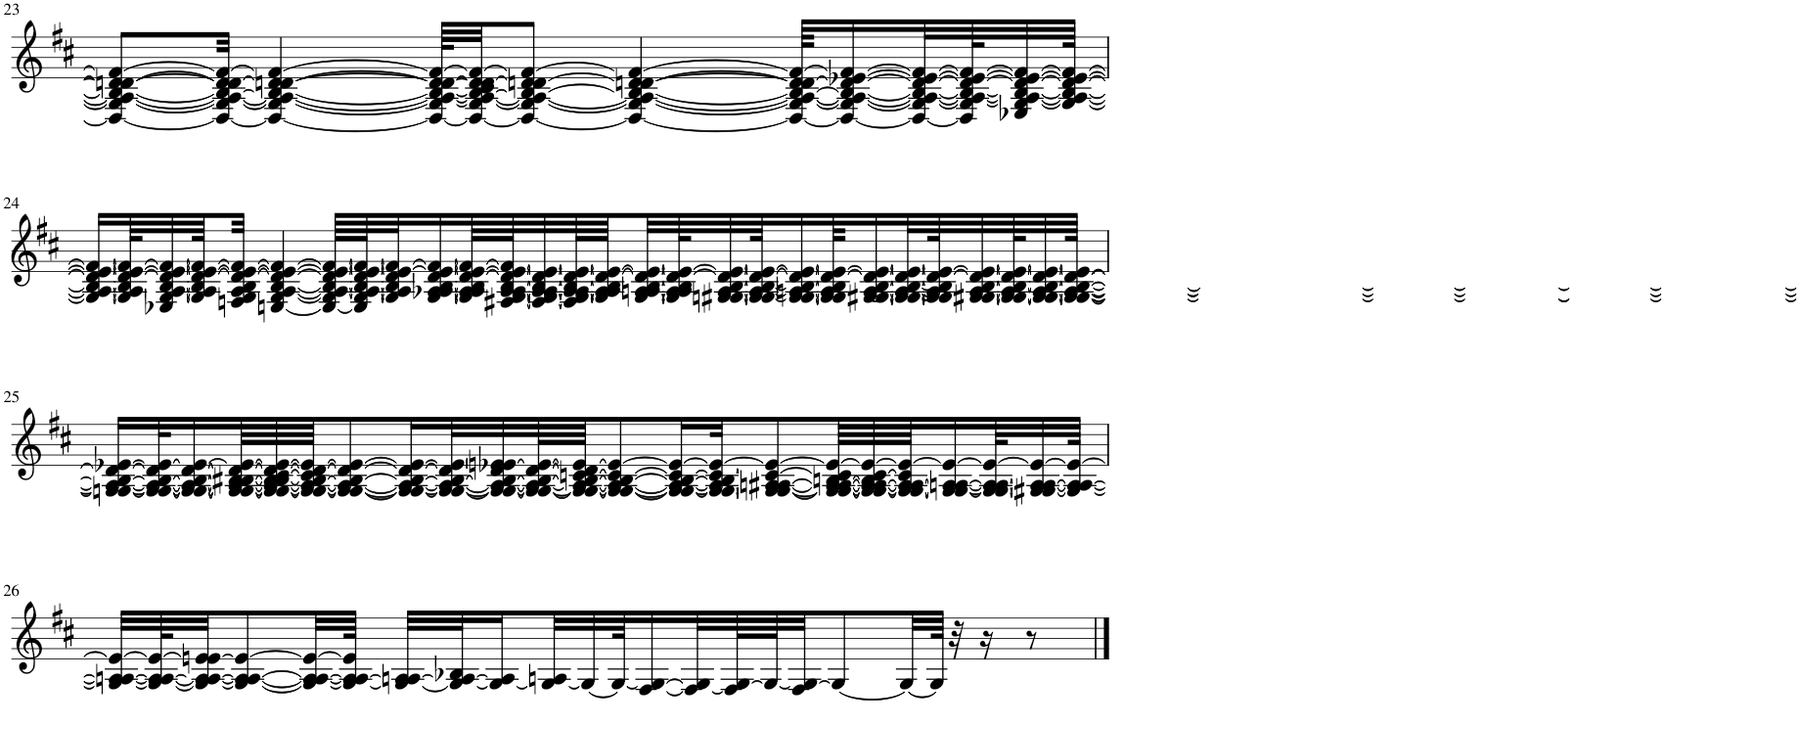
**kern
*part1
*staff1
*I"Piano
*I'Pno
!!LO:PB:g=z
*clefG2
*k[f#c#]
*M4/4
=23
8D#/_ 8G/_ 8A/_ 8B-/_ 8dn/_ 8d#/_ 8f#/_L
32D#/_ 32G/_ 32A/_ 32B-/_ 32d/] 32d#/_ 32f#/_Jkk
4D#/_ 4G/_ 4A/_ 4B-/_ [4dn/ 4d#/_ 4f#/_
64D#/_ 64G/_ 64A/_ 64B-/_ 64d/_ 64d#/_ 64f#/_KLLL
32D#/_ 32G/_ 32A/_ 32B-/_ 32c#/ 32d/] 32d#/_ 32f#/_JJ
8D#/_ 8G/_ 8A/_ 8B-/_ 8dn/ 8d#/_ 8f#/_J
4D#/_ 4G/_ 4A/_ 4B-/_ [4dn/ 4d#/_ 4f#/_
64D#/_ 64G/_ 64A/_ 64B-/_ 64d/_ 64d#/] 64f#/_KKLL
16D#/_ 16G/_ 16A/_ 16B-/_ 16d/_ [16e-X/ 16f#/_
32D#/_ 32G/_ 32A/_ 32B-/_ 32d/_ 32e-/_ 32f#/_L
64D#/] 64G/_ 64A/_ 64B-/_ 64d/_ 64e-/_ 64f#/_K
32E-X/ 32G/_ 32A/_ 32B-/_ 32d/_ 32e-/_ 32f#/_
64G/_ 64A/_ 64B-/_ 64d/_ 64e-/_ 64f#/_JJJk
!!LO:LB:g=z
=24
16G/_ 16A/_ 16B-/_ 16d/_ 16e-/_ 16f#/_LL
64G/_ 64A/_ 64B-/_ 64d/_ 64e-/_ 64f#/_KL
32E-X/ 32G/_ 32A/_ 32B-/_ 32d/_ 32e-/_ 32f#/_
64G/_ 64A/_ 64B-/_ 64d/_ 64e-/_ 64f#/_K
32Fn/ 32G/_ 32A/_ 32B-/_ 32d/_ 32e-/_ 32f#/_JJJ
[4En/ 4G/_ 4A/_ 4B-/_ 4d/_ 4e-/_ 4f#/_
64E/_ 64G/] 64A/_ 64B-/_ 64d/_ 64e-/_ 64f#/_LLLL
64E/] [64G/ 64A/_ 64B-/_ 64d/_ 64e-/_ 64f#/_J
32G/_ 32A/_ 32B-/_ 32d/_ 32e-/_ 32f#/_J
16G/_ [16A-X/ 16A/_ 16B-/_ 16d/_ 16e-/_ 16f#/_
64G/_ 64A-/_ 64A/_ 64B-/_ 64d/_ 64e-/_ 64f#/_LL
[64F#X/ 64G/_ 64A-/_ 64A/_ 64B-/_ 64d/_ 64e-/_ 64f#/]J
32F#/_ 32G/] 32A-/_ 32A/_ 32B-/_ 32d/_ 32e-/_
64F#/] [64G/ 64A-/_ 64A/_ 64B-/_ 64d/_ 64e-/_L
64G/_ 64A-/_ 64A/] 64B-/_ 64d/_ 64e-/_J
32G/_ 32A-/_ [32An/ 32B-/_ 32d/_ 32e-/_
64G/_ 64A-/] 64A/_ 64B-/_ 64d/_ 64e-/_K
32Gn/_ [32G#X/ 32A/_ 32B-/_ 32d/_ 32e-/_
64G/_ 64G#/_ 64A/] 64B-/_ 64d/_ 64e-/_JK
16G/_ 16G#/_ [16An/ 16B-/_ 16d/_ 16e-/_
64G/_ 64G#/] 64A/_ 64B-/_ 64d/_ 64e-/_KK
16G/_ [16G#X/ 16A/_ 16B-/_ 16d/_ 16e-/_
32G/_ 32G#/_ 32A/_ 32B-/_ 32d/_ 32e-/_L
64G/_ 64G#/] 64A/_ 64B-/_ 64d/_ 64e-/_K
32G/_ [32G#X/ 32A/_ 32B-/_ 32d/_ 32e-/_
64G/_ 64G#/_ 64A/] 64B-/_ 64d/_ 64e-/_K
32G/_ 32G#/_ [32A/ 32B-/_ 32d/_ 32e-/_
64G/_ 64G#/_ 64A/_ 64B-/_ 64d/_ 64e-/]JJJk
!!LO:LB:g=z
=25
16Gn/_ 16G#/_ 16A/_ 16B-/_ 16d/_ [16e-X/LL
32G/_ 32G#/_ 32A/_ 32B-/_ 32d/] 32e-/_K
16G/_ 16G#/_ 16A/_ 16B-/_ [16d/ 16e-/_
64G/_ 64G#/_ 64A/_ 64B-/_ [64B#X/ 64d/_ 64e-/_LL
64G/_ 64G#/_ 64A/_ 64B-/_ 64B#/] [64c#/ 64d/_ 64e-/_
64G/_ 64G#/_ 64A/_ 64B-/_ 64c#/] 64d/_ 64e-/_JJJ
8G/_ 8G#/_ 8A/_ 8B-/_ 8d/_ 8e-/_
16G/_ 16G#/_ 16A/_ 16B-/_ 16d/_ 16e-/_L
32G/_ 32G#/_ 32A/_ 32B-/_ 32d/_ 32e-/_L
32G/_ 32G#/_ 32A/_ 32B-/_ 32d/] 32e-X/_ 32en/
64G/_ 64G#/_ 64A/_ 64B-/_ [64d/ 64e-/_L
64G/_ 64G#/_ 64A/_ 64B-/_ [64cn/ 64d/] 64e-/_JJJ
8G/_ 8G#/_ 8A/_ 8B-/_ 8c/_ 8e-/_
16G/_ 16G#/_ 16A/_ 16B-/_ 16c/_ 16e-/_L
32G/_ 32G#/_ 32A/_ 32B-/] 32c/_ 32e-/_JK
8G/_ 8G#/_ 8An/_ [8A#X/ 8c/_ 8e-/_
64G/_ 64G#/_ 64A/_ 64A#/_ [64Bn/ 64c/] 64e-/_LLL
64G/_ 64G#/_ 64A/_ 64A#/_ 64B/] [64c/ 64e-/_
64G/_ 64G#/_ 64A/] 64A#/_ 64c/] 64e-/_JJ
16G/_ 16G#/_ [16An/ 16A#/_ 16e-/_
64G/_ 64G#/] 64A/_ 64A#/_ 64e-/_KL
32G/_ 32G#X/ 32A/_ 32A#/_ 32e-/_
64G/_ 64A/_ 64A#/_ 64e-/_JJJk
!!LO:LB:g=z
=26
32G/_ 32An/_ 32A#/_ 32e-/_LLL
64G/_ 64A/_ 64A#/_ 64e-/_K
32G/_ 32A/_ 32A#/_ 32e-/_ 32en/JJ
8G/_ 8A/_ 8A#/_ 8e-/_
32G/_ 32A/_ 32A#/_ 32e-/_LL
64G/_ 64A/] 64A#/_ 64e-/]JJJk
32G/_ [32An/ 32A#/]LLL
32G/_ 32A/_ 32B-X/J
16G/_ 16A/]
32G/_ 32An/L
32G/_
64G/JK_
[16F#/ 16G/_
32F#/_ 32G/]L
64F#/] [64G/L
64G/J_
32F#/ 32G/_JJ
8G/_
32G/LL_
64G/JJJk]
32r
16r
8r
==
*-
